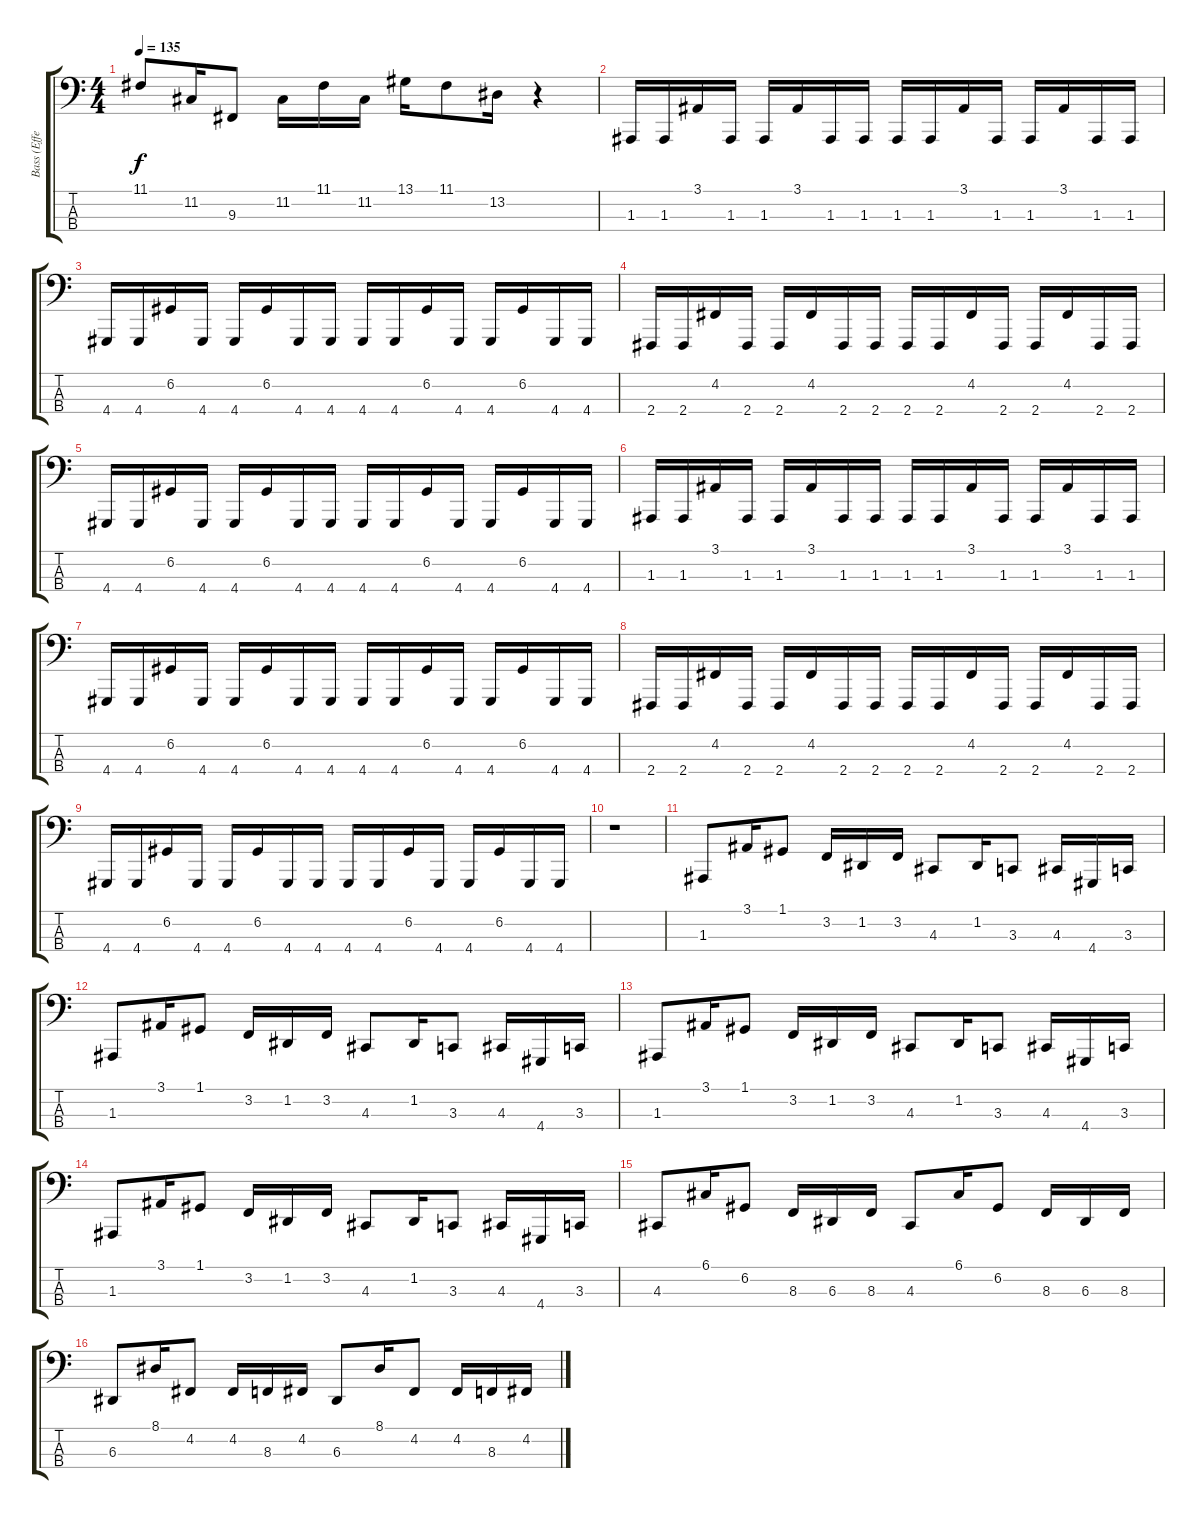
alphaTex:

\track ("Bass (Effects)" "Bass (Effe") {instrument lead2sawtooth}
\staff {score tabs}
\tuning (G2 D2 A1 E1) {hide}
\ts (4 4)
\tempo 135
\clef f4
\ks c
11.1.8{dy f} 11.2.16 9.3.8 11.2.16 11.1.16 11.2.16 13.1.16 11.1.8 13.2.16 r.4 |
1.3.16 1.3.16 3.1.16 1.3.16 1.3.16 3.1.16 1.3.16 1.3.16 1.3.16 1.3.16 3.1.16 1.3.16 1.3.16 3.1.16 1.3.16 1.3.16 |
4.4.16 4.4.16 6.2.16 4.4.16 4.4.16 6.2.16 4.4.16 4.4.16 4.4.16 4.4.16 6.2.16 4.4.16 4.4.16 6.2.16 4.4.16 4.4.16 |
2.4.16 2.4.16 4.2.16 2.4.16 2.4.16 4.2.16 2.4.16 2.4.16 2.4.16 2.4.16 4.2.16 2.4.16 2.4.16 4.2.16 2.4.16 2.4.16 |
4.4.16 4.4.16 6.2.16 4.4.16 4.4.16 6.2.16 4.4.16 4.4.16 4.4.16 4.4.16 6.2.16 4.4.16 4.4.16 6.2.16 4.4.16 4.4.16 |
1.3.16 1.3.16 3.1.16 1.3.16 1.3.16 3.1.16 1.3.16 1.3.16 1.3.16 1.3.16 3.1.16 1.3.16 1.3.16 3.1.16 1.3.16 1.3.16 |
4.4.16 4.4.16 6.2.16 4.4.16 4.4.16 6.2.16 4.4.16 4.4.16 4.4.16 4.4.16 6.2.16 4.4.16 4.4.16 6.2.16 4.4.16 4.4.16 |
2.4.16 2.4.16 4.2.16 2.4.16 2.4.16 4.2.16 2.4.16 2.4.16 2.4.16 2.4.16 4.2.16 2.4.16 2.4.16 4.2.16 2.4.16 2.4.16 |
4.4.16 4.4.16 6.2.16 4.4.16 4.4.16 6.2.16 4.4.16 4.4.16 4.4.16 4.4.16 6.2.16 4.4.16 4.4.16 6.2.16 4.4.16 4.4.16 |
r.1 |
1.3.8 3.1.16 1.1.8 3.2.16 1.2.16 3.2.16 4.3.8 1.2.16 3.3.8 4.3.16 4.4.16 3.3.16 |
1.3.8 3.1.16 1.1.8 3.2.16 1.2.16 3.2.16 4.3.8 1.2.16 3.3.8 4.3.16 4.4.16 3.3.16 |
1.3.8 3.1.16 1.1.8 3.2.16 1.2.16 3.2.16 4.3.8 1.2.16 3.3.8 4.3.16 4.4.16 3.3.16 |
1.3.8 3.1.16 1.1.8 3.2.16 1.2.16 3.2.16 4.3.8 1.2.16 3.3.8 4.3.16 4.4.16 3.3.16 |
4.3.8 6.1.16 6.2.8 8.3.16 6.3.16 8.3.16 4.3.8 6.1.16 6.2.8 8.3.16 6.3.16 8.3.16 |
6.3.8{volume 10} 8.1.16{volume 10} 4.2.8{volume 9} 4.2.16{volume 9} 8.3.16{volume 9} 4.2.16{volume 9} 6.3.8{volume 8} 8.1.16{volume 8} 4.2.8{volume 8} 4.2.16{volume 7} 8.3.16{volume 7} 4.2.16{volume 7}
